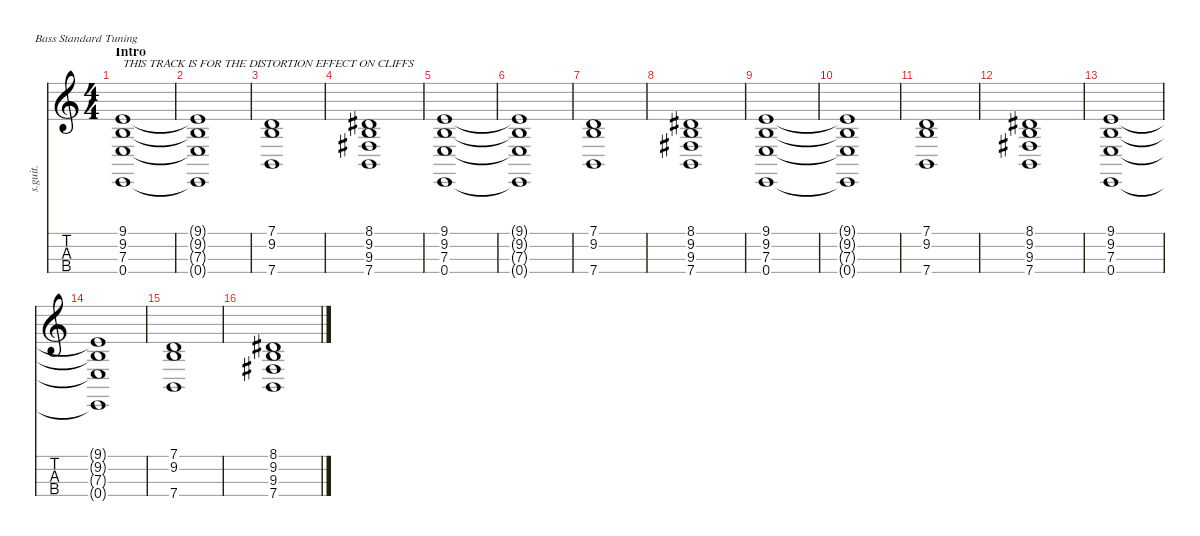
\defaultSystemsLayout 4
\hideDynamics
\bracketExtendMode nobrackets
\track ("Bass Distortion Effect I" "s.guit.") {instrument distortionguitar}
\staff {score tabs}
\tuning (G2 D2 A1 E1)
\ts (4 4)
\beaming (8 2 2 2 2)
\section ("" "Intro")
\tempo (130 hide)
\clef g2
\ks c
(9.1 9.2 7.3 0.4).1{txt "THIS TRACK IS FOR THE DISTORTION EFFECT ON CLIFFS " lyrics (0 "") lyrics (1 "") lyrics (2 "") lyrics (3 "") lyrics (4 "") dy ppp instrument distortionguitar} |
(9.1{t} 9.2{t} 7.3{t} 0.4{t}).1{lyrics (0 "") lyrics (1 "") lyrics (2 "") lyrics (3 "") lyrics (4 "") dy f} |
(7.1 9.2 7.4).1{lyrics (0 "") lyrics (1 "") lyrics (2 "") lyrics (3 "") lyrics (4 "") dy ppp} |
(8.1{acc #} 9.2 9.3{acc #} 7.4).1{lyrics (0 "") lyrics (1 "") lyrics (2 "") lyrics (3 "") lyrics (4 "")} |
(9.1 9.2 7.3 0.4).1{lyrics (0 "") lyrics (1 "") lyrics (2 "") lyrics (3 "") lyrics (4 "")} |
(9.1{t} 9.2{t} 7.3{t} 0.4{t}).1{lyrics (0 "") lyrics (1 "") lyrics (2 "") lyrics (3 "") lyrics (4 "") dy f} |
(7.1 9.2 7.4).1{lyrics (0 "") lyrics (1 "") lyrics (2 "") lyrics (3 "") lyrics (4 "") dy pp} |
(8.1{acc #} 9.2 9.3{acc #} 7.4).1{lyrics (0 "") lyrics (1 "") lyrics (2 "") lyrics (3 "") lyrics (4 "")} |
(9.1 9.2 7.3 0.4).1{lyrics (0 "") lyrics (1 "") lyrics (2 "") lyrics (3 "") lyrics (4 "")} |
(9.1{t} 9.2{t} 7.3{t} 0.4{t}).1{lyrics (0 "") lyrics (1 "") lyrics (2 "") lyrics (3 "") lyrics (4 "") dy f} |
(7.1 9.2 7.4).1{lyrics (0 "") lyrics (1 "") lyrics (2 "") lyrics (3 "") lyrics (4 "") dy p} |
(8.1{acc #} 9.2 9.3{acc #} 7.4).1{lyrics (0 "") lyrics (1 "") lyrics (2 "") lyrics (3 "") lyrics (4 "")} |
(9.1 9.2 7.3 0.4).1{lyrics (0 "") lyrics (1 "") lyrics (2 "") lyrics (3 "") lyrics (4 "")} |
(9.1{t} 9.2{t} 7.3{t} 0.4{t}).1{lyrics (0 "") lyrics (1 "") lyrics (2 "") lyrics (3 "") lyrics (4 "") dy f} |
(7.1 9.2 7.4).1{lyrics (0 "") lyrics (1 "") lyrics (2 "") lyrics (3 "") lyrics (4 "") dy mp} |
(8.1{acc #} 9.2 9.3{acc #} 7.4).1{lyrics (0 "") lyrics (1 "") lyrics (2 "") lyrics (3 "") lyrics (4 "")}
